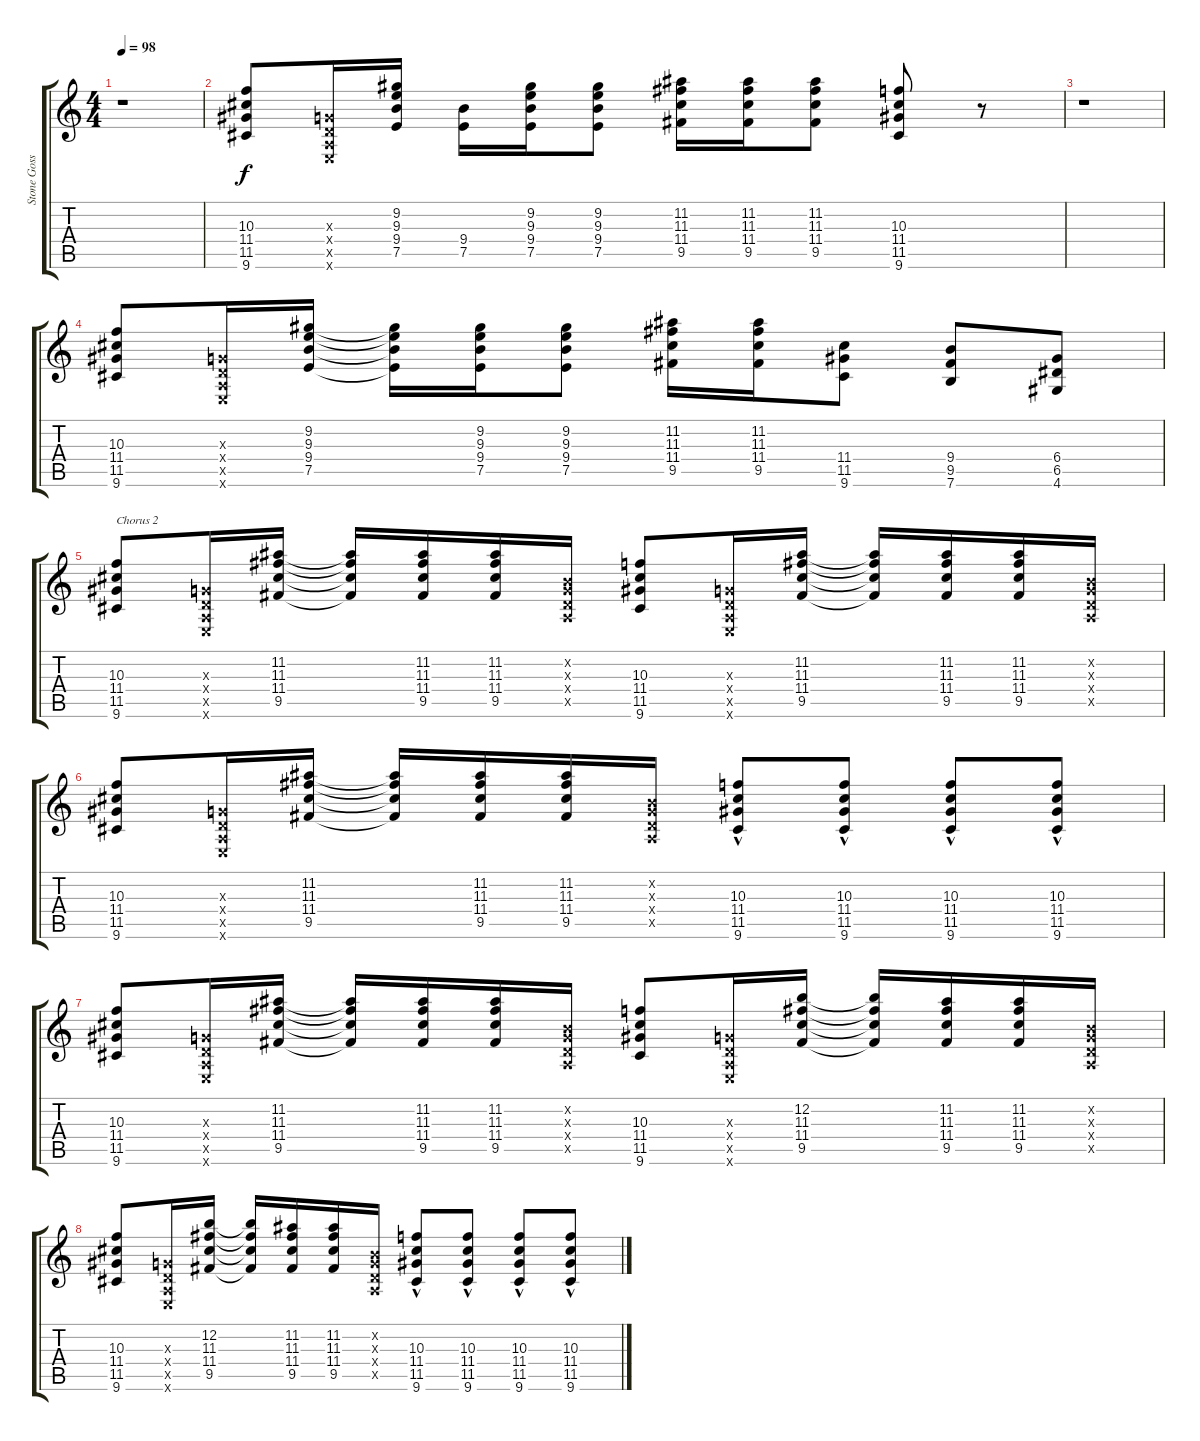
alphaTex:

\track ("Stone Gossard" "Stone Goss") {instrument distortionguitar}
\staff {score tabs}
\tuning (E4 B3 G3 D3 A2 E2) {hide}
\ts (4 4)
\tempo 98
\clef g2
\ks c
r.1{dy f} |
(10.3 11.4 11.5 9.6).8 (0.3{x} 0.4{x} 0.5{x} 0.6{x}).16 (9.2 9.3 9.4 7.5).16 (9.4 7.5).16 (9.2 9.3 9.4 7.5).16 (9.2 9.3 9.4 7.5).8 (11.2 11.3 11.4 9.5).16 (11.2 11.3 11.4 9.5).16 (11.2 11.3 11.4 9.5).8 (10.3 11.4 11.5 9.6).8 r.8 |
r.1 |
(10.3 11.4 11.5 9.6).8 (0.3{x} 0.4{x} 0.5{x} 0.6{x}).16 (9.2 9.3 9.4 7.5).16 (9.2{t} 9.3{t} 9.4{t} 7.5{t}).16 (9.2 9.3 9.4 7.5).16 (9.2 9.3 9.4 7.5).8 (11.2 11.3 11.4 9.5).16 (11.2 11.3 11.4 9.5).16 (11.4 11.5 9.6).8 (9.4 9.5 7.6).8 (6.4 6.5 4.6).8 |
(10.3 11.4 11.5 9.6).8{txt "Chorus 2"} (0.3{x} 0.4{x} 0.5{x} 0.6{x}).16 (11.2 11.3 11.4 9.5).16 (11.2{t} 11.3{t} 11.4{t} 9.5{t}).16 (11.2 11.3 11.4 9.5).16 (11.2 11.3 11.4 9.5).16 (0.2{x} 0.3{x} 0.4{x} 0.5{x}).16 (10.3 11.4 11.5 9.6).8 (0.3{x} 0.4{x} 0.5{x} 0.6{x}).16 (11.2 11.3 11.4 9.5).16 (11.2{t} 11.3{t} 11.4{t} 9.5{t}).16 (11.2 11.3 11.4 9.5).16 (11.2 11.3 11.4 9.5).16 (0.2{x} 0.3{x} 0.4{x} 0.5{x}).16 |
(10.3 11.4 11.5 9.6).8 (0.3{x} 0.4{x} 0.5{x} 0.6{x}).16 (11.2 11.3 11.4 9.5).16 (11.2{t} 11.3{t} 11.4{t} 9.5{t}).16 (11.2 11.3 11.4 9.5).16 (11.2 11.3 11.4 9.5).16 (0.2{x} 0.3{x} 0.4{x} 0.5{x}).16 (10.3 11.4 11.5{hac} 9.6).8 (10.3 11.4 11.5{hac} 9.6).8 (10.3 11.4 11.5{hac} 9.6).8 (10.3 11.4 11.5{hac} 9.6).8 |
(10.3 11.4 11.5 9.6).8 (0.3{x} 0.4{x} 0.5{x} 0.6{x}).16 (11.2 11.3 11.4 9.5).16 (11.2{t} 11.3{t} 11.4{t} 9.5{t}).16 (11.2 11.3 11.4 9.5).16 (11.2 11.3 11.4 9.5).16 (0.2{x} 0.3{x} 0.4{x} 0.5{x}).16 (10.3 11.4 11.5 9.6).8 (0.3{x} 0.4{x} 0.5{x} 0.6{x}).16 (12.2 11.3 11.4 9.5).16 (12.2{t} 11.3{t} 11.4{t} 9.5{t}).16 (11.2 11.3 11.4 9.5).16 (11.2 11.3 11.4 9.5).16 (0.2{x} 0.3{x} 0.4{x} 0.5{x}).16 |
(10.3 11.4 11.5 9.6).8 (0.3{x} 0.4{x} 0.5{x} 0.6{x}).16 (12.2 11.3 11.4 9.5).16 (12.2{t} 11.3{t} 11.4{t} 9.5{t}).16 (11.2 11.3 11.4 9.5).16 (11.2 11.3 11.4 9.5).16 (0.2{x} 0.3{x} 0.4{x} 0.5{x}).16 (10.3 11.4 11.5{hac} 9.6).8 (10.3 11.4 11.5{hac} 9.6).8 (10.3 11.4 11.5{hac} 9.6).8 (10.3 11.4 11.5{hac} 9.6).8
